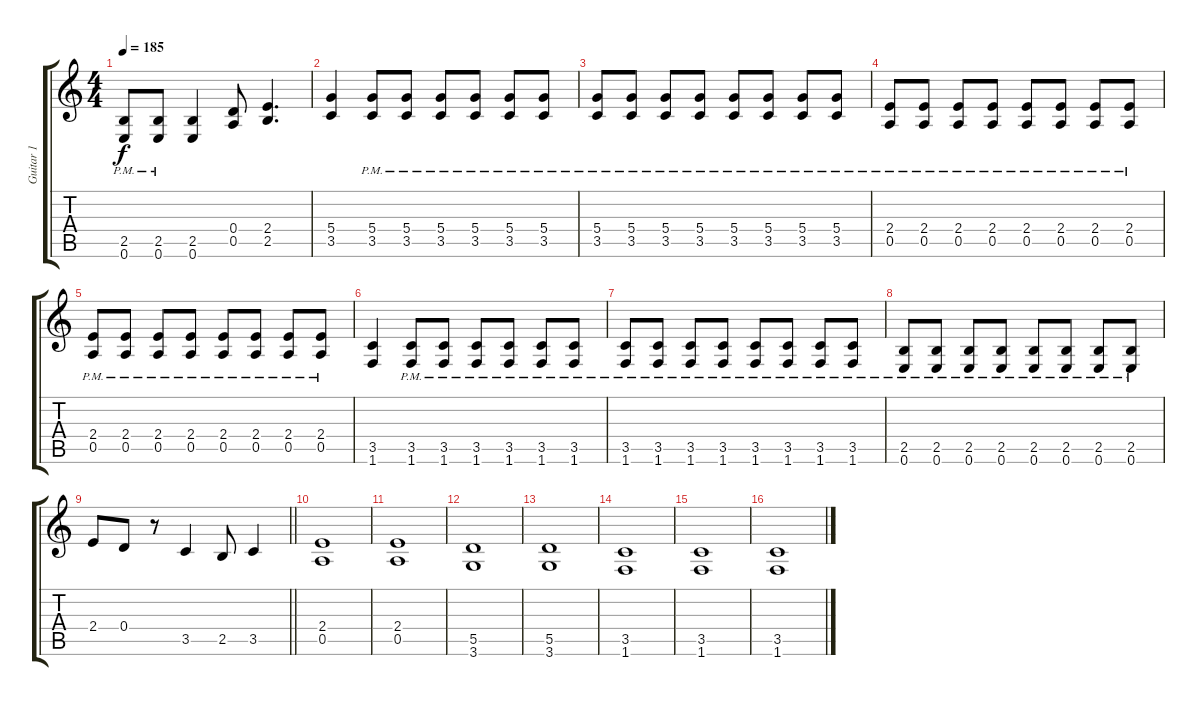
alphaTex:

\track ("Guitar 1" "Guitar 1") {instrument distortionguitar}
\staff {score tabs}
\tuning (E4 B3 G3 D3 A2 E2) {hide}
\ts (4 4)
\tempo 185
\clef g2
\ks c
(2.5{pm} 0.6).8{dy f} (2.5{pm} 0.6).8 (2.5 0.6).4 (0.4 0.5).8 (2.4 2.5).4{d} |
(5.4 3.5).4 (5.4{pm} 3.5{pm}).8 (5.4{pm} 3.5{pm}).8 (5.4{pm} 3.5{pm}).8 (5.4{pm} 3.5{pm}).8 (5.4{pm} 3.5{pm}).8 (5.4{pm} 3.5{pm}).8 |
(5.4{pm} 3.5{pm}).8 (5.4{pm} 3.5{pm}).8 (5.4{pm} 3.5{pm}).8 (5.4{pm} 3.5{pm}).8 (5.4{pm} 3.5{pm}).8 (5.4{pm} 3.5{pm}).8 (5.4{pm} 3.5).8 (5.4{pm} 3.5).8 |
(2.4{pm} 0.5{pm}).8 (2.4{pm} 0.5{pm}).8 (2.4{pm} 0.5{pm}).8 (2.4{pm} 0.5{pm}).8 (2.4{pm} 0.5{pm}).8 (2.4{pm} 0.5{pm}).8 (2.4{pm} 0.5{pm}).8 (2.4{pm} 0.5{pm}).8 |
(2.4{pm} 0.5{pm}).8 (2.4{pm} 0.5{pm}).8 (2.4{pm} 0.5{pm}).8 (2.4{pm} 0.5{pm}).8 (2.4{pm} 0.5{pm}).8 (2.4{pm} 0.5{pm}).8 (2.4{pm} 0.5{pm}).8 (2.4{pm} 0.5{pm}).8 |
(3.5 1.6).4 (3.5{pm} 1.6{pm}).8 (3.5{pm} 1.6{pm}).8 (3.5{pm} 1.6{pm}).8 (3.5{pm} 1.6{pm}).8 (3.5{pm} 1.6{pm}).8 (3.5{pm} 1.6{pm}).8 |
(3.5{pm} 1.6{pm}).8 (3.5{pm} 1.6{pm}).8 (3.5{pm} 1.6{pm}).8 (3.5{pm} 1.6{pm}).8 (3.5{pm} 1.6{pm}).8 (3.5{pm} 1.6{pm}).8 (3.5{pm} 1.6{pm}).8 (3.5{pm} 1.6{pm}).8 |
(2.5{pm} 0.6{pm}).8 (2.5{pm} 0.6{pm}).8 (2.5{pm} 0.6{pm}).8 (2.5{pm} 0.6{pm}).8 (2.5{pm} 0.6{pm}).8 (2.5{pm} 0.6{pm}).8 (2.5{pm} 0.6{pm}).8 (2.5{pm} 0.6{pm}).8 |
\barLineRight lightlight
2.4.8 0.4.8 r.8 3.5.4 2.5.8 3.5.4 |
(2.4 0.5).1 |
(2.4 0.5).1 |
(5.5 3.6).1 |
(5.5 3.6).1 |
(3.5 1.6).1 |
(3.5 1.6).1 |
(3.5 1.6).1
